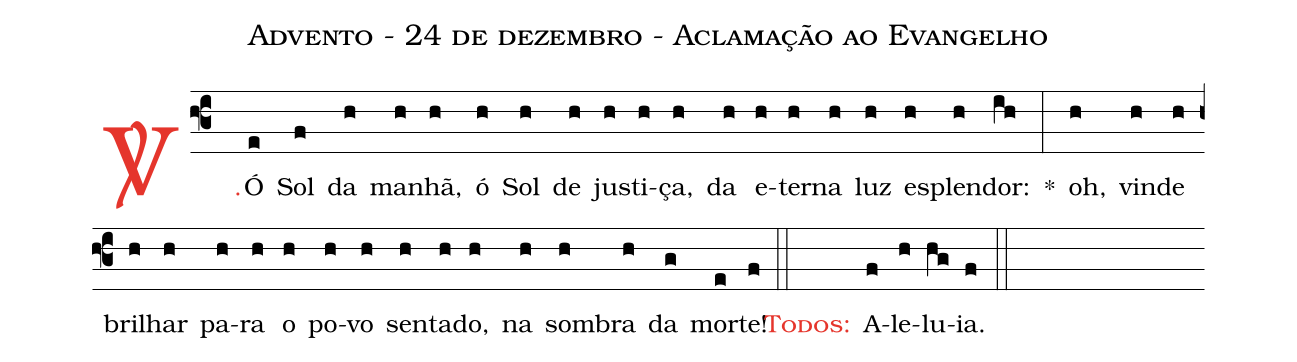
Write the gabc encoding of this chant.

name: Advento - 24 de dezembro - Aclamação ao Evangelho;
%%
(f3)

<c><sp>V/</sp>.</c>() Ó(e) Sol(f) da(h) ma(h)nhã,(h) ó(h) Sol(h) de(h) jus(h)ti(h)ça,(h) da(h) e(h)ter(h)na(h) luz(h) es(h)plen(h)dor:(ih) *(:) oh,(h) vin(h)de(h) bri(h)lhar(h) pa(h)ra(h) o(h) po(h)vo(h) sen(h)ta(h)do,(h) na(h) som(h)bra(h) da(g) mor(e)te!(f)

(::)

<c><sc>Todos</sc>:</c>() A(f)le(h)lu(hg)ia.(f)

(::)
